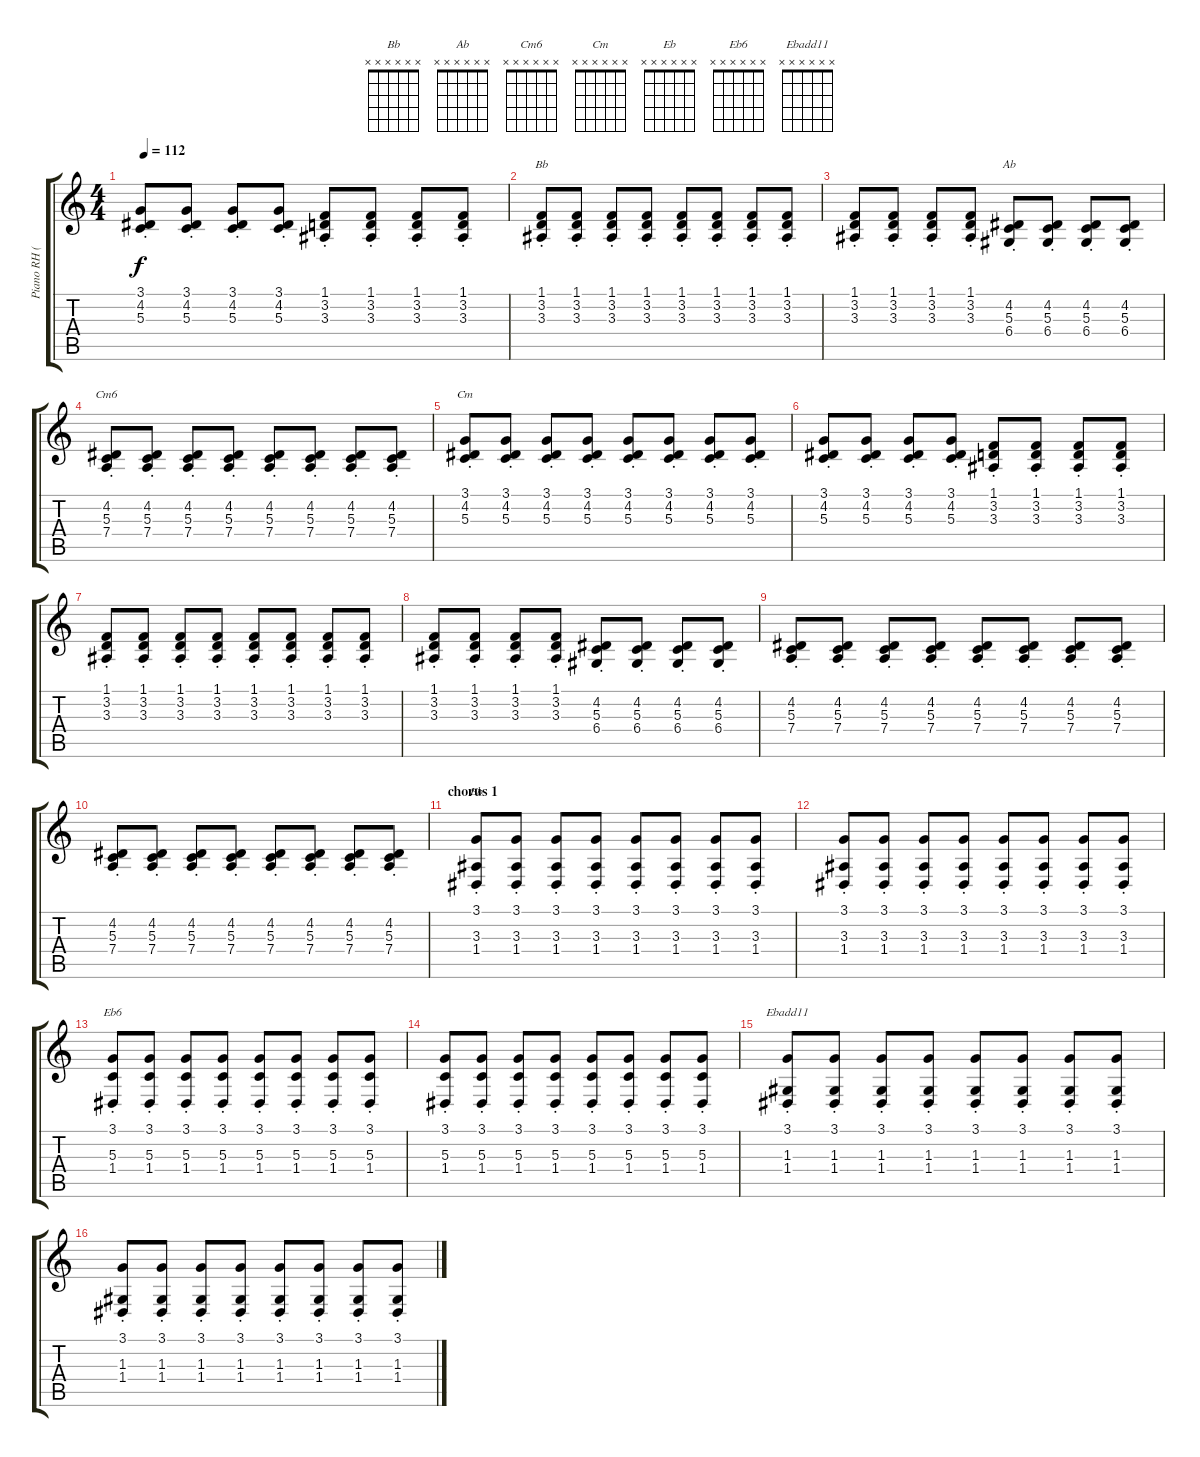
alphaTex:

\track ("Piano RH (Davies)" "Piano RH (") {instrument electricgrandpiano}
\staff {score tabs}
\tuning (E4 B3 G3 D3 A2 E2) {hide}
\chord ("Bb" x x x x x x)
\chord ("Ab" x x x x x x)
\chord ("Cm6" x x x x x x)
\chord ("Cm" x x x x x x)
\chord ("Eb" x x x x x x)
\chord ("Eb6" x x x x x x)
\chord ("Ebadd11" x x x x x x)
\ts (4 4)
\tempo 112
\clef g2
\ks c
(3.1{st} 4.2{st} 5.3{st}).8{dy f} (3.1{st} 4.2{st} 5.3{st}).8 (3.1{st} 4.2{st} 5.3{st}).8 (3.1{st} 4.2{st} 5.3{st}).8 (1.1{st} 3.2{st} 3.3{st}).8 (1.1{st} 3.2{st} 3.3{st}).8 (1.1{st} 3.2{st} 3.3{st}).8 (1.1{st} 3.2{st} 3.3{st}).8 |
(1.1{st} 3.2{st} 3.3{st}).8{ch "Bb"} (1.1{st} 3.2{st} 3.3{st}).8 (1.1{st} 3.2{st} 3.3{st}).8 (1.1{st} 3.2{st} 3.3{st}).8 (1.1{st} 3.2{st} 3.3{st}).8 (1.1{st} 3.2{st} 3.3{st}).8 (1.1{st} 3.2{st} 3.3{st}).8 (1.1{st} 3.2{st} 3.3{st}).8 |
(1.1{st} 3.2{st} 3.3{st}).8 (1.1{st} 3.2{st} 3.3{st}).8 (1.1{st} 3.2{st} 3.3{st}).8 (1.1{st} 3.2{st} 3.3{st}).8 (4.2{st} 5.3{st} 6.4{st}).8{ch "Ab"} (4.2{st} 5.3{st} 6.4{st}).8 (4.2{st} 5.3{st} 6.4{st}).8 (4.2{st} 5.3{st} 6.4{st}).8 |
(4.2{st} 5.3{st} 7.4{st}).8{ch "Cm6"} (4.2{st} 5.3{st} 7.4{st}).8 (4.2{st} 5.3{st} 7.4{st}).8 (4.2{st} 5.3{st} 7.4{st}).8 (4.2{st} 5.3{st} 7.4{st}).8 (4.2{st} 5.3{st} 7.4{st}).8 (4.2{st} 5.3{st} 7.4{st}).8 (4.2{st} 5.3{st} 7.4{st}).8 |
(3.1{st} 4.2{st} 5.3{st}).8{ch "Cm"} (3.1{st} 4.2{st} 5.3{st}).8 (3.1{st} 4.2{st} 5.3{st}).8 (3.1{st} 4.2{st} 5.3{st}).8 (3.1{st} 4.2{st} 5.3{st}).8 (3.1{st} 4.2{st} 5.3{st}).8 (3.1{st} 4.2{st} 5.3{st}).8 (3.1{st} 4.2{st} 5.3{st}).8 |
(3.1{st} 4.2{st} 5.3{st}).8 (3.1{st} 4.2{st} 5.3{st}).8 (3.1{st} 4.2{st} 5.3{st}).8 (3.1{st} 4.2{st} 5.3{st}).8 (1.1{st} 3.2{st} 3.3{st}).8 (1.1{st} 3.2{st} 3.3{st}).8 (1.1{st} 3.2{st} 3.3{st}).8 (1.1{st} 3.2{st} 3.3{st}).8 |
(1.1{st} 3.2{st} 3.3{st}).8 (1.1{st} 3.2{st} 3.3{st}).8 (1.1{st} 3.2{st} 3.3{st}).8 (1.1{st} 3.2{st} 3.3{st}).8 (1.1{st} 3.2{st} 3.3{st}).8 (1.1{st} 3.2{st} 3.3{st}).8 (1.1{st} 3.2{st} 3.3{st}).8 (1.1{st} 3.2{st} 3.3{st}).8 |
(1.1{st} 3.2{st} 3.3{st}).8 (1.1{st} 3.2{st} 3.3{st}).8 (1.1{st} 3.2{st} 3.3{st}).8 (1.1{st} 3.2{st} 3.3{st}).8 (4.2{st} 5.3{st} 6.4{st}).8 (4.2{st} 5.3{st} 6.4{st}).8 (4.2{st} 5.3{st} 6.4{st}).8 (4.2{st} 5.3{st} 6.4{st}).8 |
(4.2{st} 5.3{st} 7.4{st}).8 (4.2{st} 5.3{st} 7.4{st}).8 (4.2{st} 5.3{st} 7.4{st}).8 (4.2{st} 5.3{st} 7.4{st}).8 (4.2{st} 5.3{st} 7.4{st}).8 (4.2{st} 5.3{st} 7.4{st}).8 (4.2{st} 5.3{st} 7.4{st}).8 (4.2{st} 5.3{st} 7.4{st}).8 |
(4.2{st} 5.3{st} 7.4{st}).8 (4.2{st} 5.3{st} 7.4{st}).8 (4.2{st} 5.3{st} 7.4{st}).8 (4.2{st} 5.3{st} 7.4{st}).8 (4.2{st} 5.3{st} 7.4{st}).8 (4.2{st} 5.3{st} 7.4{st}).8 (4.2{st} 5.3{st} 7.4{st}).8 (4.2{st} 5.3{st} 7.4{st}).8 |
\section ("" "chorus 1")
(3.1{st} 3.3{st} 1.4{st}).8{ch "Eb"} (3.1{st} 3.3{st} 1.4{st}).8 (3.1{st} 3.3{st} 1.4{st}).8 (3.1{st} 3.3{st} 1.4{st}).8 (3.1{st} 3.3{st} 1.4{st}).8 (3.1{st} 3.3{st} 1.4{st}).8 (3.1{st} 3.3{st} 1.4{st}).8 (3.1{st} 3.3{st} 1.4{st}).8 |
(3.1{st} 3.3{st} 1.4{st}).8 (3.1{st} 3.3{st} 1.4{st}).8 (3.1{st} 3.3{st} 1.4{st}).8 (3.1{st} 3.3{st} 1.4{st}).8 (3.1{st} 3.3{st} 1.4{st}).8 (3.1{st} 3.3{st} 1.4{st}).8 (3.1{st} 3.3{st} 1.4{st}).8 (3.1{st} 3.3{st} 1.4{st}).8 |
(3.1{st} 5.3{st} 1.4{st}).8{ch "Eb6"} (3.1{st} 5.3{st} 1.4{st}).8 (3.1{st} 5.3{st} 1.4{st}).8 (3.1{st} 5.3{st} 1.4{st}).8 (3.1{st} 5.3{st} 1.4{st}).8 (3.1{st} 5.3{st} 1.4{st}).8 (3.1{st} 5.3{st} 1.4{st}).8 (3.1{st} 5.3{st} 1.4{st}).8 |
(3.1{st} 5.3{st} 1.4{st}).8 (3.1{st} 5.3{st} 1.4{st}).8 (3.1{st} 5.3{st} 1.4{st}).8 (3.1{st} 5.3{st} 1.4{st}).8 (3.1{st} 5.3{st} 1.4{st}).8 (3.1{st} 5.3{st} 1.4{st}).8 (3.1{st} 5.3{st} 1.4{st}).8 (3.1{st} 5.3{st} 1.4{st}).8 |
(3.1{st} 1.3{st} 1.4{st}).8{ch "Ebadd11"} (3.1{st} 1.3{st} 1.4{st}).8 (3.1{st} 1.3{st} 1.4{st}).8 (3.1{st} 1.3{st} 1.4{st}).8 (3.1{st} 1.3{st} 1.4{st}).8 (3.1{st} 1.3{st} 1.4{st}).8 (3.1{st} 1.3{st} 1.4{st}).8 (3.1{st} 1.3{st} 1.4{st}).8 |
(3.1{st} 1.3{st} 1.4{st}).8 (3.1{st} 1.3{st} 1.4{st}).8 (3.1{st} 1.3{st} 1.4{st}).8 (3.1{st} 1.3{st} 1.4{st}).8 (3.1{st} 1.3{st} 1.4{st}).8 (3.1{st} 1.3{st} 1.4{st}).8 (3.1{st} 1.3{st} 1.4{st}).8 (3.1{st} 1.3{st} 1.4{st}).8
